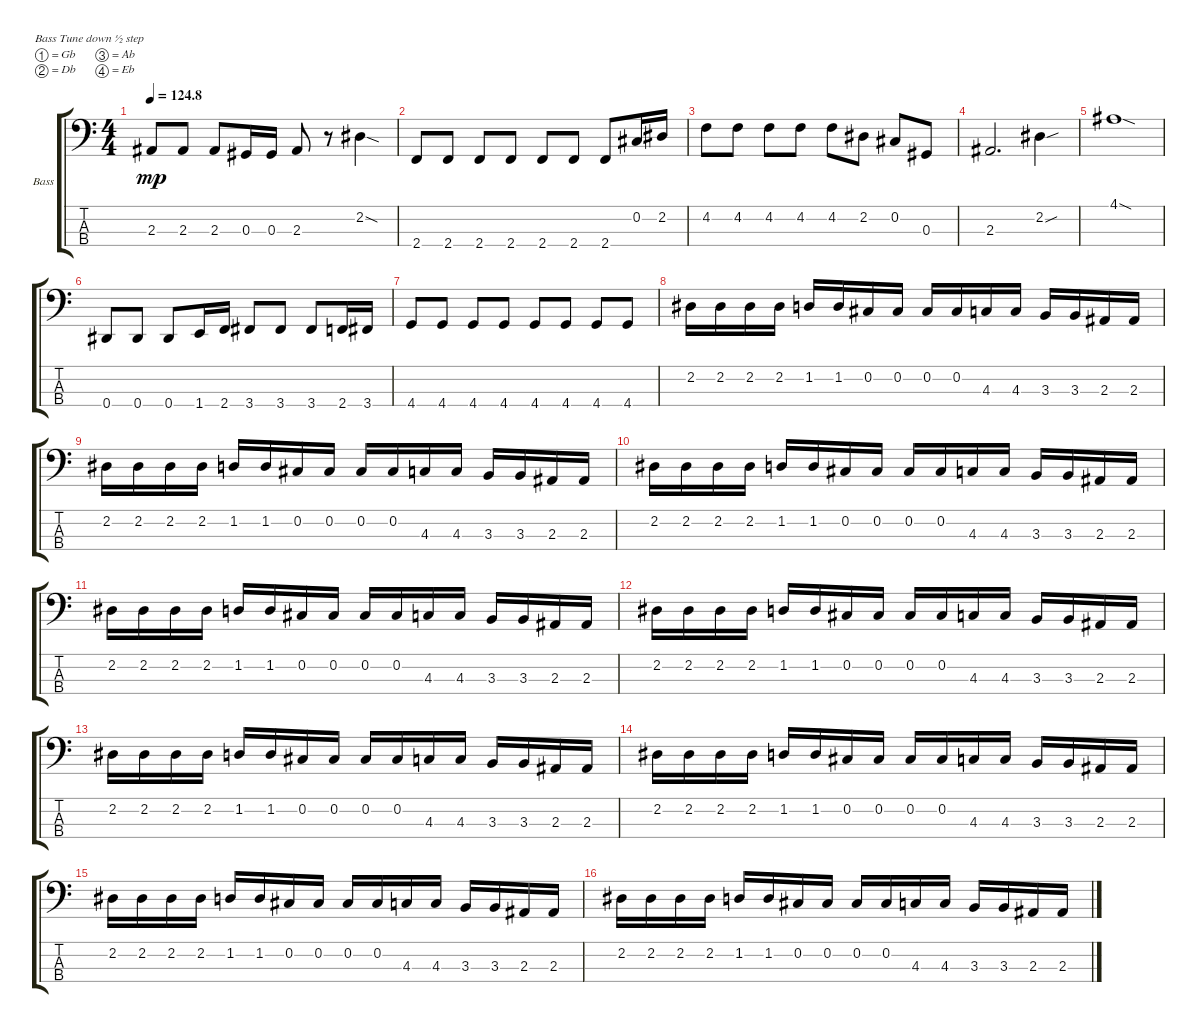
\defaultSystemsLayout 4
\bracketExtendMode groupsimilarinstruments
\firstSystemTrackNameOrientation horizontal
\otherSystemsTrackNameOrientation horizontal
\track ("Duff" "Bass") {instrument electricbassfinger}
\staff {score tabs}
\tuning (Gb2 Db2 Ab1 Eb1)
\ts (4 4)
\tempo
124.8
\accidentals auto
\clef f4
\ottava regular
\simile none
\ks c
2.3{t}.8{dy mp} 2.3.8 2.3.8 0.3.16 0.3.16 2.3.8 r.8 2.2{sod}.4 |
2.4.8 2.4.8 2.4.8 2.4.8 2.4.8 2.4.8 2.4.8 0.2.16 2.2.16 |
4.2.8 4.2.8 4.2.8 4.2.8 4.2.8 2.2.8 0.2.8 0.3.8 |
2.3.2{d} 2.2{sou}.4 |
4.1{sod}.1 |
0.4.8 0.4.8 0.4.8 1.4.16 2.4.16 3.4.8 3.4.8 3.4.8 2.4.16 3.4.16 |
4.4.8 4.4.8 4.4.8 4.4.8 4.4.8 4.4.8 4.4.8 4.4.8 |
2.2.16 2.2.16 2.2.16 2.2.16 1.2.16 1.2.16 0.2.16 0.2.16 0.2.16 0.2.16 4.3.16 4.3.16 3.3.16 3.3.16 2.3.16 2.3.16 |
2.2.16 2.2.16 2.2.16 2.2.16 1.2.16 1.2.16 0.2.16 0.2.16 0.2.16 0.2.16 4.3.16 4.3.16 3.3.16 3.3.16 2.3.16 2.3.16 |
2.2.16 2.2.16 2.2.16 2.2.16 1.2.16 1.2.16 0.2.16 0.2.16 0.2.16 0.2.16 4.3.16 4.3.16 3.3.16 3.3.16 2.3.16 2.3.16 |
2.2.16 2.2.16 2.2.16 2.2.16 1.2.16 1.2.16 0.2.16 0.2.16 0.2.16 0.2.16 4.3.16 4.3.16 3.3.16 3.3.16 2.3.16 2.3.16 |
2.2.16 2.2.16 2.2.16 2.2.16 1.2.16 1.2.16 0.2.16 0.2.16 0.2.16 0.2.16 4.3.16 4.3.16 3.3.16 3.3.16 2.3.16 2.3.16 |
2.2.16 2.2.16 2.2.16 2.2.16 1.2.16 1.2.16 0.2.16 0.2.16 0.2.16 0.2.16 4.3.16 4.3.16 3.3.16 3.3.16 2.3.16 2.3.16 |
2.2.16 2.2.16 2.2.16 2.2.16 1.2.16 1.2.16 0.2.16 0.2.16 0.2.16 0.2.16 4.3.16 4.3.16 3.3.16 3.3.16 2.3.16 2.3.16 |
2.2.16 2.2.16 2.2.16 2.2.16 1.2.16 1.2.16 0.2.16 0.2.16 0.2.16 0.2.16 4.3.16 4.3.16 3.3.16 3.3.16 2.3.16 2.3.16 |
2.2.16 2.2.16 2.2.16 2.2.16 1.2.16 1.2.16 0.2.16 0.2.16 0.2.16 0.2.16 4.3.16 4.3.16 3.3.16 3.3.16 2.3.16 2.3.16
